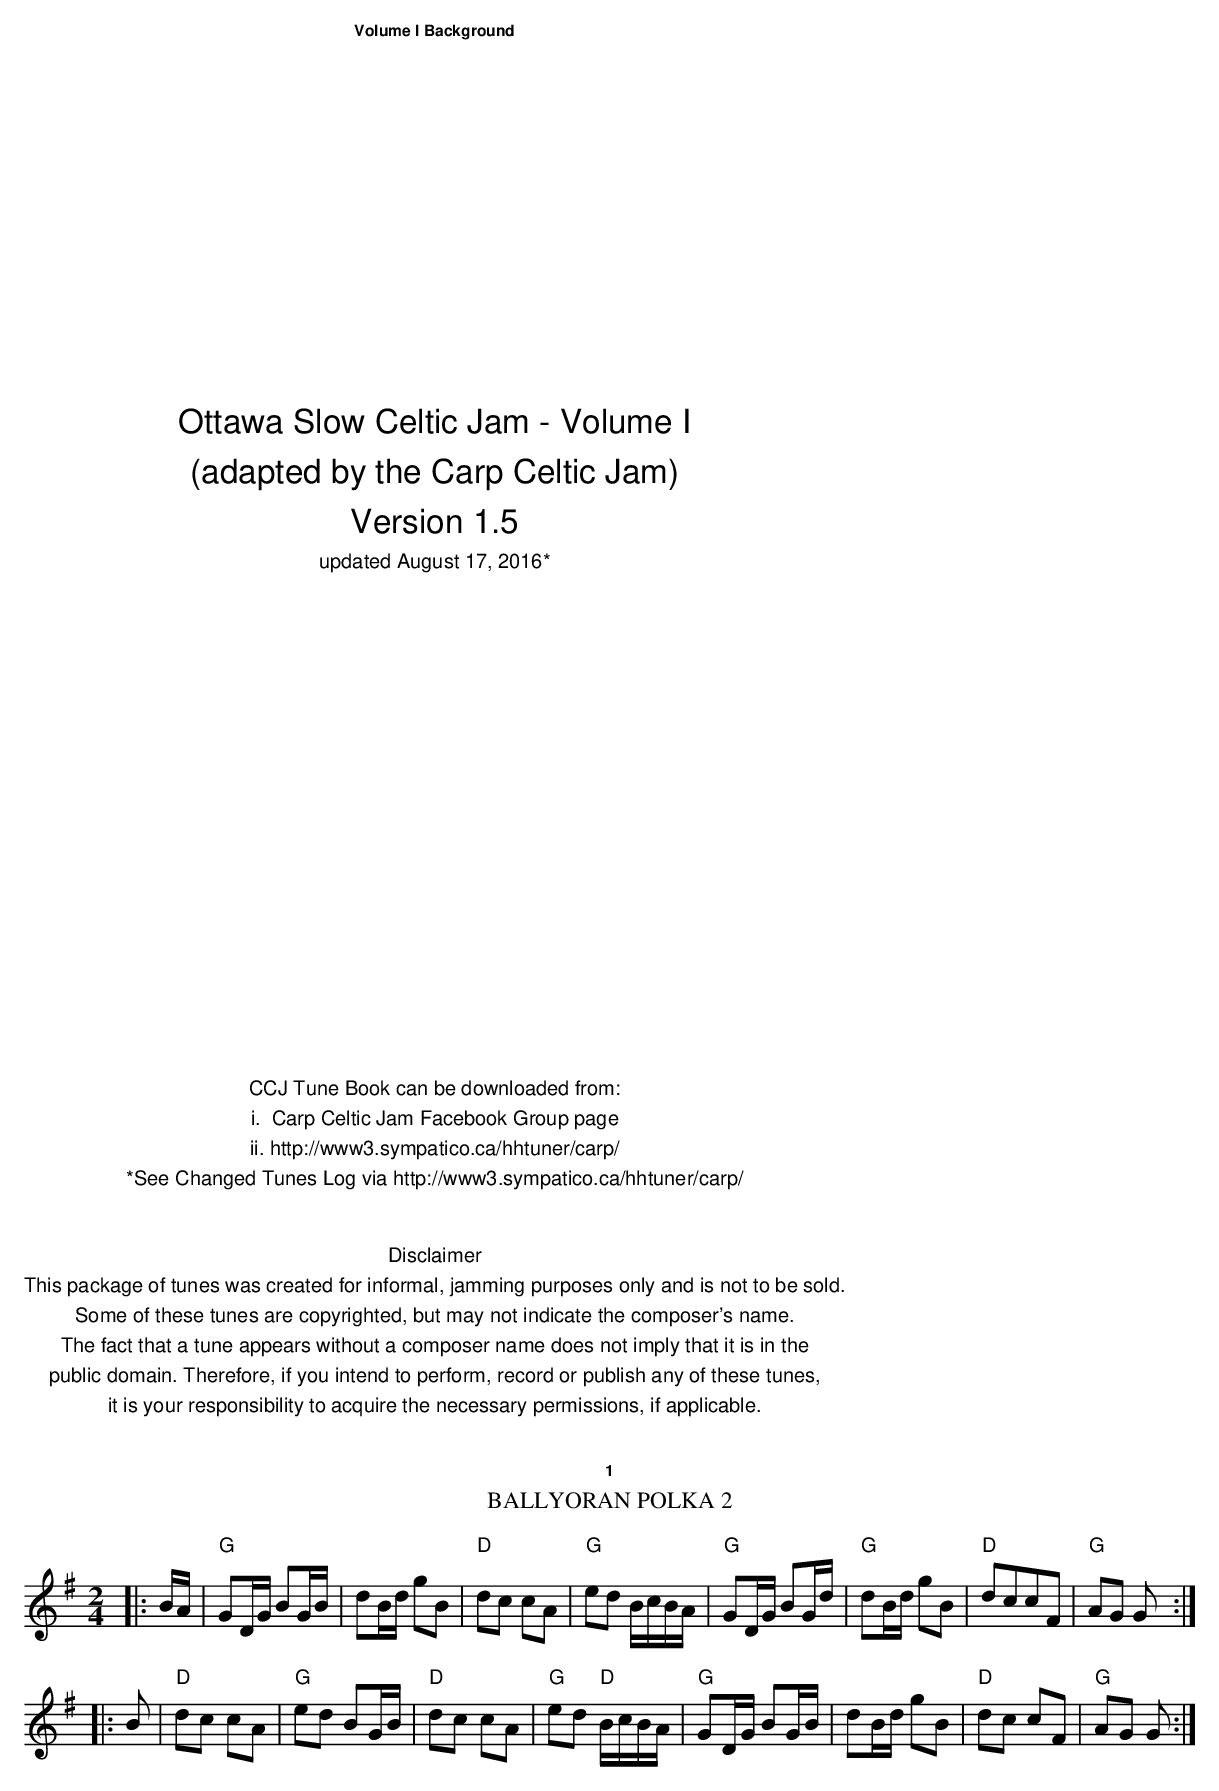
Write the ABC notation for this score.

X:1
T: Ballyoran Polka 2
M: 2/4
L: 1/16
K: G
Q:1/4=60
|:BA|"G"G2DG B2GB|d2Bd g2B2|"D"d2c2 c2A2|"G"e2d2 BcBA|\
"G"G2DG B2Gd|"G"d2Bd g2B2|"D" d2c2c2F2|"G"A2G2 G2::
B2|"D" d2c2 c2A2|"G"e2d2 B2GB|"D"d2c2 c2A2|"G"e2d2 "D" BcBA|\
"G" G2DG B2GB|d2Bd g2B2|"D"d2c2 c2F2|"G" A2G2 G2:|
